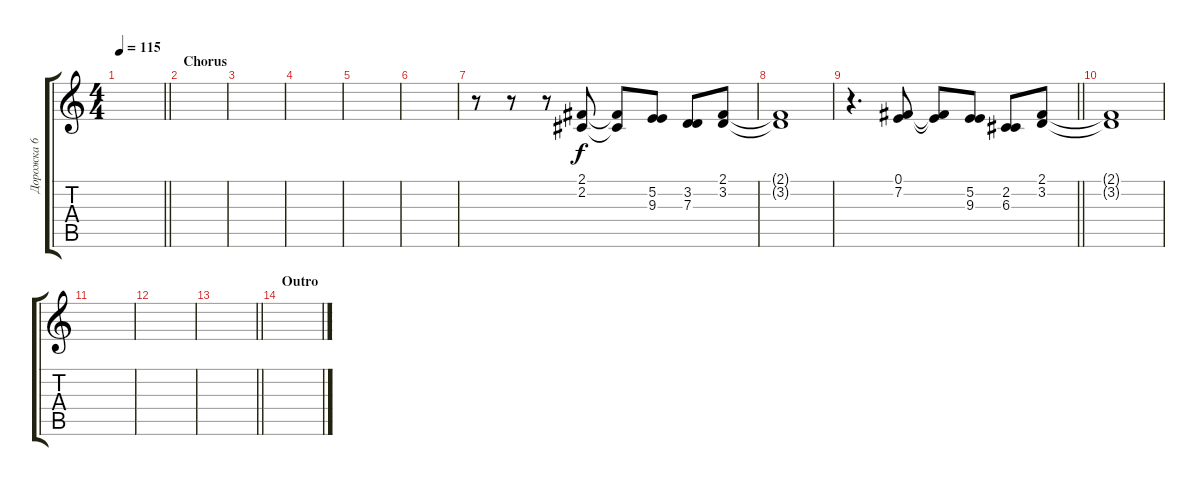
\track ("Дорожка 6" "Дорожка 6") {instrument clarinet}
\staff {score tabs}
\tuning (E4 B3 G3 D3 A2 E2) {hide}
\ts (4 4)
\tempo 115
\clef g2
\barLineRight lightlight
\ks c
|
\section ("" "Chorus")
|
|
|
|
|
r.8 r.8 r.8 (2.1 2.2).8 (2.1{t} 2.2{t}).8 (5.2 9.3).8 (3.2 7.3).8 (2.1 3.2).8 |
(2.1{t} 3.2{t}).1 |
\barLineRight lightlight
r.4{d} (0.1 7.2).8 (0.1{t} 7.2{t}).8 (5.2 9.3).8 (2.2 6.3).8 (2.1 3.2).8 |
(2.1{t} 3.2{t}).1 |
|
|
\barLineRight lightlight
|
\section ("" "Outro")
